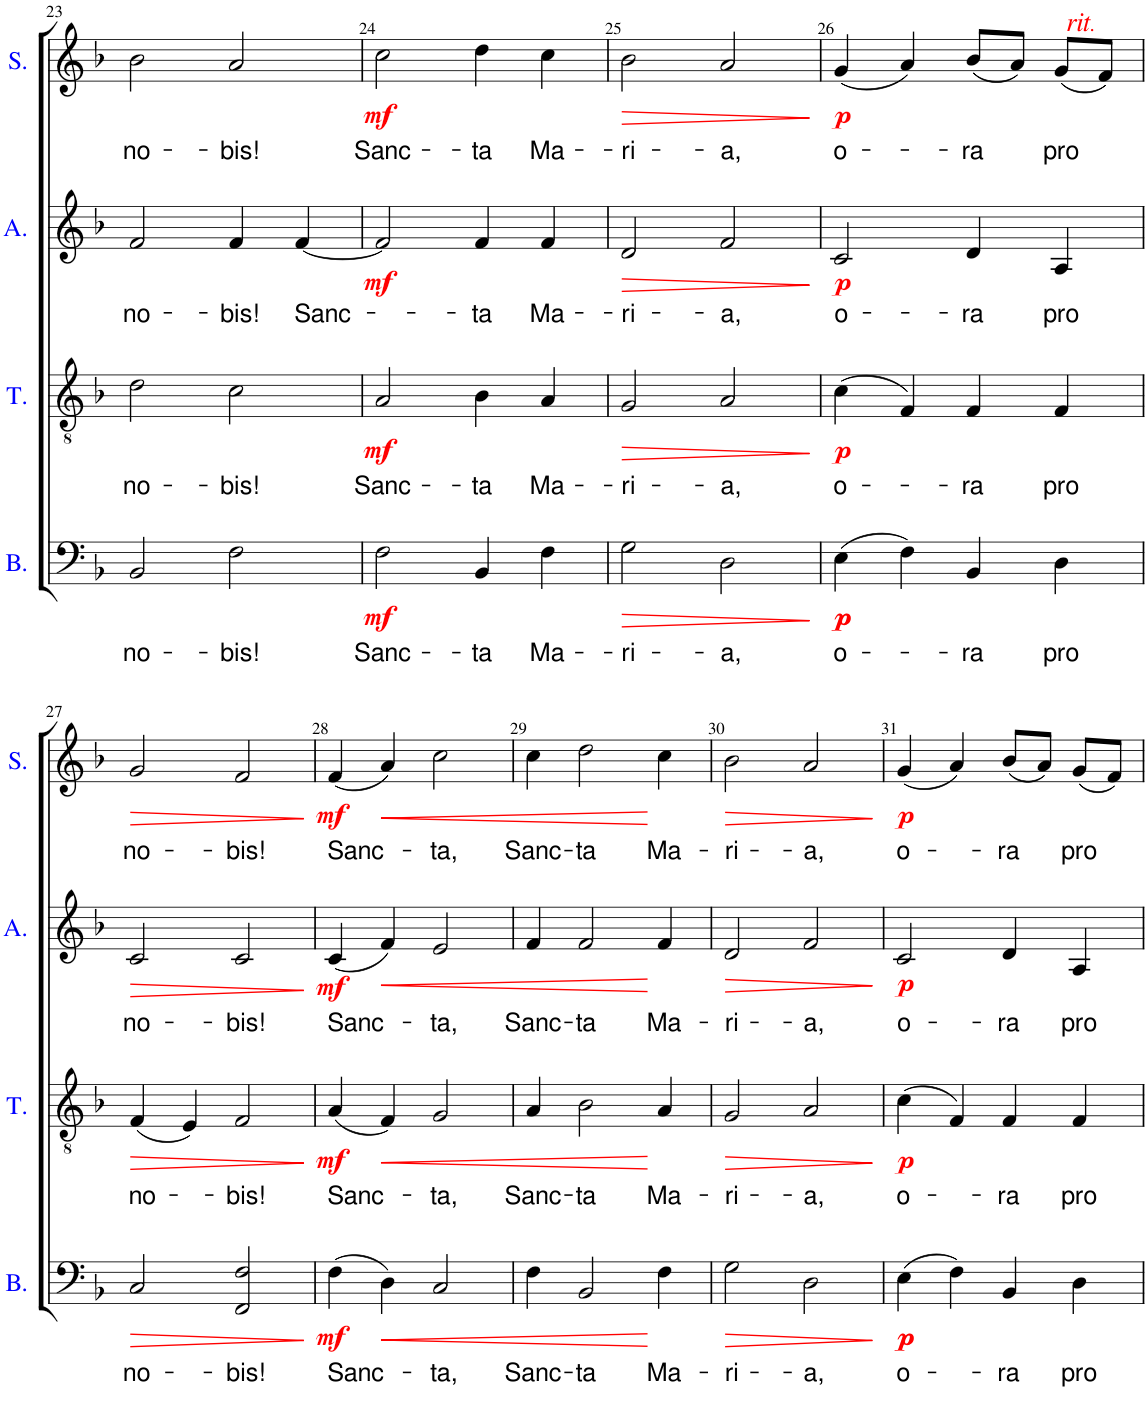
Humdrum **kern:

**kern	**text	**dynam	**kern	**text	**dynam	**kern	**text	**dynam	**kern	**text	**dynam
*part4	*part4	*part4	*part3	*part3	*part3	*part2	*part2	*part2	*part1	*part1	*part1
*staff4	*staff4	*staff4	*staff3	*staff3	*staff3	*staff2	*staff2	*staff2	*staff1	*staff1	*staff1
*I"Bass	*	*	*I"Tenor	*	*	*I"Alto	*	*	*I"Soprano	*	*
*I'B.	*	*	*I'T.	*	*	*I'A.	*	*	*I'S.	*	*
!!LO:PB:g=z
*clefF4	*	*	*clefGv2	*	*	*clefG2	*	*	*clefG2	*	*
*k[b-]	*	*	*k[b-]	*	*	*k[b-]	*	*	*k[b-]	*	*
*M4/4	*	*	*M4/4	*	*	*M4/4	*	*	*M4/4	*	*
*met(c)	*	*	*met(c)	*	*	*met(c)	*	*	*met(c)	*	*
=23	=23	=23	=23	=23	=23	=23	=23	=23	=23	=23	=23
!	!LO:LY:b	!	!	!LO:LY:b	!	!	!LO:LY:b	!	!	!LO:LY:b	!
2BB-/	no-	.	2d\	no-	.	2f/	no-	.	2b-\	no-	.
!	!LO:LY:b	!	!	!LO:LY:b	!	!	!LO:LY:b	!	!	!LO:LY:b	!
2F\	-bis!	.	2c\	-bis!	.	4f/	-bis!	.	2a/	-bis!	.
!	!	!	!	!	!	!	!LO:LY:b	!	!	!	!
.	.	.	.	.	.	[4f/	Sanc-	.	.	.	.
=24	=24	=24	=24	=24	=24	=24	=24	=24	=24	=24	=24
!	!LO:LY:b	!LO:DY:b	!	!LO:LY:b	!LO:DY:b	!	!	!LO:DY:b	!	!LO:LY:b	!LO:DY:b
2F\	Sanc-	mf	2A/	Sanc-	mf	2f/]	.	mf	2cc\	Sanc-	mf
!	!LO:LY:b	!	!	!LO:LY:b	!	!	!LO:LY:b	!	!	!LO:LY:b	!
4BB-/	-ta	.	4B-\	-ta	.	4f/	-ta	.	4dd\	-ta	.
!	!LO:LY:b	!	!	!LO:LY:b	!	!	!LO:LY:b	!	!	!LO:LY:b	!
4F\	Ma-	.	4A/	Ma-	.	4f/	Ma-	.	4cc\	Ma-	.
=25	=25	=25	=25	=25	=25	=25	=25	=25	=25	=25	=25
!	!LO:LY:b	!LO:HP:b	!	!LO:LY:b	!LO:HP:b	!	!LO:LY:b	!LO:HP:b	!	!LO:LY:b	!LO:HP:b
2G\	-ri-	>	2G/	-ri-	>	2d/	-ri-	>	2b-\	-ri-	>
!	!LO:LY:b	!	!	!LO:LY:b	!	!	!LO:LY:b	!	!	!LO:LY:b	!
2D\	-a,	.	2A/	-a,	.	2f/	-a,	.	2a/	-a,	.
.	.	]	.	.	]	.	.	]	.	.	]
=26	=26	=26	=26	=26	=26	=26	=26	=26	=26	=26	=26
!	!LO:LY:b	!LO:DY:b	!	!LO:LY:b	!	!	!LO:LY:b	!	!	!LO:LY:b	!
!	!	!LO:DY:n=1:b	!	!	!LO:DY:b	!	!	!LO:DY:b	!	!	!LO:DY:b
(4E\	o-	p p	(4c\	o-	p	2c/	o-	p	(4g/	o-	p
4F\)	.	.	4F/)	.	.	.	.	.	4a/)	.	.
!	!LO:LY:b	!	!	!LO:LY:b	!	!	!LO:LY:b	!	!	!LO:LY:b	!
4BB-/	-ra	.	4F/	-ra	.	4d/	-ra	.	(8b-/L	-ra	.
.	.	.	.	.	.	.	.	.	8a/J)	.	.
!	!	!	!	!	!	!	!	!	!LO:TX:a:i:color=#FF0000:t=rit	!	!
!	!	!	!	!	!	!	!	!	!LO:TX:a:t=.	!	!
!	!LO:LY:b	!	!	!LO:LY:b	!	!	!LO:LY:b	!	!	!LO:LY:b	!
4D\	pro	.	4F/	pro	.	4A/	pro	.	(8g/L	pro	.
.	.	.	.	.	.	.	.	.	8f/J)	.	.
!!LO:LB:g=z
=27	=27	=27	=27	=27	=27	=27	=27	=27	=27	=27	=27
!	!LO:LY:b	!LO:HP:b	!	!LO:LY:b	!LO:HP:b	!	!LO:LY:b	!LO:HP:b	!	!LO:LY:b	!LO:HP:b
2C/	no-	>	(4F/	no-	>	2c/	no-	>	2g/	no-	>
.	.	.	4E/)	.	.	.	.	.	.	.	.
!	!LO:LY:b	!	!	!LO:LY:b	!	!	!LO:LY:b	!	!	!LO:LY:b	!
2FF/ 2F/	-bis!	.	2F/	-bis!	.	2c/	-bis!	.	2f/	-bis!	.
.	.	]	.	.	]	.	.	]	.	.	]
=28	=28	=28	=28	=28	=28	=28	=28	=28	=28	=28	=28
!	!LO:LY:b	!LO:DY:b	!	!LO:LY:b	!LO:DY:b	!	!LO:LY:b	!LO:DY:b	!	!LO:LY:b	!LO:DY:b
(4F\	Sanc-	mf	(4A/	Sanc-	mf	(4c/	Sanc-	mf	(4f/	Sanc-	mf
!	!	!LO:HP:b	!	!	!LO:HP:b	!	!	!LO:HP:b	!	!	!LO:HP:b
4D\)	.	<	4F/)	.	<	4f/)	.	<	4a/)	.	<
!	!LO:LY:b	!	!	!LO:LY:b	!	!	!LO:LY:b	!	!	!LO:LY:b	!
2C/	-ta,	.	2G/	-ta,	.	2e/	-ta,	.	2cc\	-ta,	.
=29	=29	=29	=29	=29	=29	=29	=29	=29	=29	=29	=29
!	!LO:LY:b	!	!	!LO:LY:b	!	!	!LO:LY:b	!	!	!LO:LY:b	!
4F\	Sanc-	.	4A/	Sanc-	.	4f/	Sanc-	.	4cc\	Sanc-	.
!	!LO:LY:b	!	!	!LO:LY:b	!	!	!LO:LY:b	!	!	!LO:LY:b	!
2BB-/	-ta	.	2B-\	-ta	.	2f/	-ta	.	2dd\	-ta	.
!	!LO:LY:b	!	!	!LO:LY:b	!	!	!LO:LY:b	!	!	!LO:LY:b	!
4F\	Ma-	[	4A/	Ma-	[	4f/	Ma-	[	4cc\	Ma-	[
=30	=30	=30	=30	=30	=30	=30	=30	=30	=30	=30	=30
!	!LO:LY:b	!LO:HP:b	!	!LO:LY:b	!LO:HP:b	!	!LO:LY:b	!LO:HP:b	!	!LO:LY:b	!LO:HP:b
2G\	-ri-	>	2G/	-ri-	>	2d/	-ri-	>	2b-\	-ri-	>
!	!LO:LY:b	!	!	!LO:LY:b	!	!	!LO:LY:b	!	!	!LO:LY:b	!
2D\	-a,	.	2A/	-a,	.	2f/	-a,	.	2a/	-a,	.
.	.	]	.	.	]	.	.	]	.	.	]
=31	=31	=31	=31	=31	=31	=31	=31	=31	=31	=31	=31
!	!LO:LY:b	!LO:DY:b	!	!LO:LY:b	!	!	!LO:LY:b	!	!	!LO:LY:b	!
!	!	!LO:DY:n=1:b	!	!	!LO:DY:b	!	!	!LO:DY:b	!	!	!LO:DY:b
(4E\	o-	p p	(4c\	o-	p	2c/	o-	p	(4g/	o-	p
4F\)	.	.	4F/)	.	.	.	.	.	4a/)	.	.
!	!LO:LY:b	!	!	!LO:LY:b	!	!	!LO:LY:b	!	!	!LO:LY:b	!
4BB-/	-ra	.	4F/	-ra	.	4d/	-ra	.	(8b-/L	-ra	.
.	.	.	.	.	.	.	.	.	8a/J)	.	.
!	!LO:LY:b	!	!	!LO:LY:b	!	!	!LO:LY:b	!	!	!LO:LY:b	!
4D\	pro	.	4F/	pro	.	4A/	pro	.	(8g/L	pro	.
.	.	.	.	.	.	.	.	.	8f/J)	.	.
=	=	=	=	=	=	=	=	=	=	=	=
*-	*-	*-	*-	*-	*-	*-	*-	*-	*-	*-	*-
